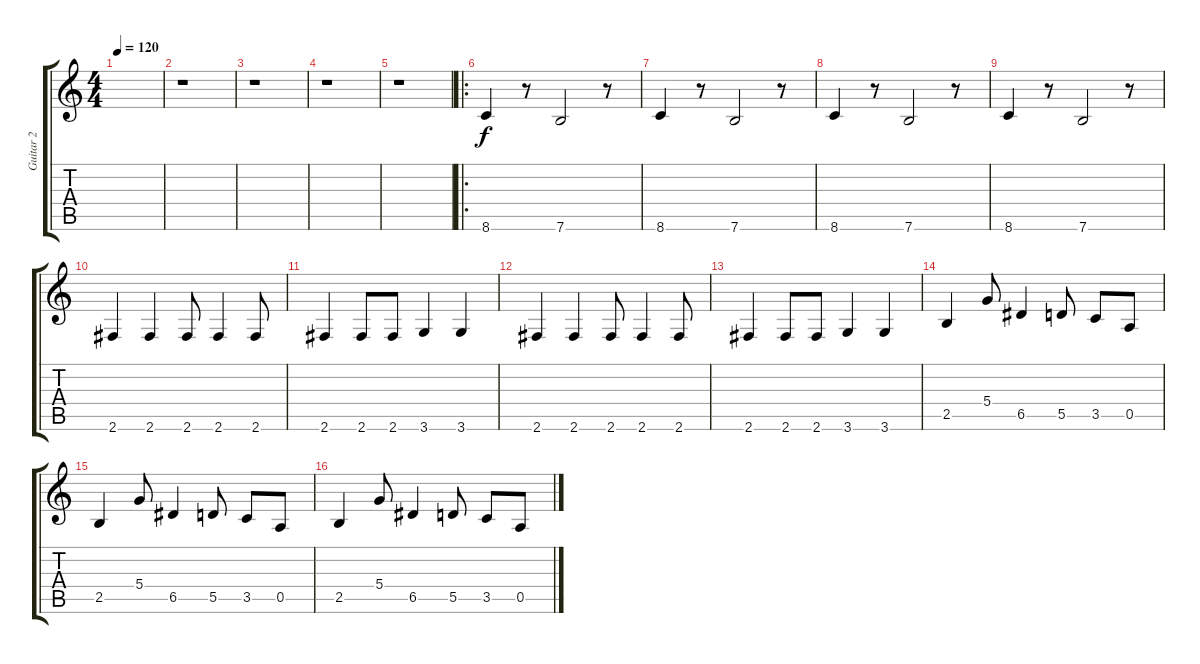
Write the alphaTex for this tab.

\track ("Guitar 2" "Guitar 2") {instrument electricbassfinger}
\staff {score tabs}
\tuning (E4 B3 G3 D3 A2 E2) {hide}
\ts (4 4)
\tempo 120
\clef g2
\ks c
|
r.1 |
r.1 |
r.1 |
r.1 |
\ro
8.6.4 r.8 7.6.2 r.8 |
8.6.4 r.8 7.6.2 r.8 |
8.6.4 r.8 7.6.2 r.8 |
8.6.4 r.8 7.6.2 r.8 |
2.6.4 2.6.4 2.6.8 2.6.4 2.6.8 |
2.6.4 2.6.8 2.6.8 3.6.4 3.6.4 |
2.6.4 2.6.4 2.6.8 2.6.4 2.6.8 |
2.6.4 2.6.8 2.6.8 3.6.4 3.6.4 |
2.5.4 5.4.8 6.5.4 5.5.8 3.5.8 0.5.8 |
2.5.4 5.4.8 6.5.4 5.5.8 3.5.8 0.5.8 |
2.5.4 5.4.8 6.5.4 5.5.8 3.5.8 0.5.8
